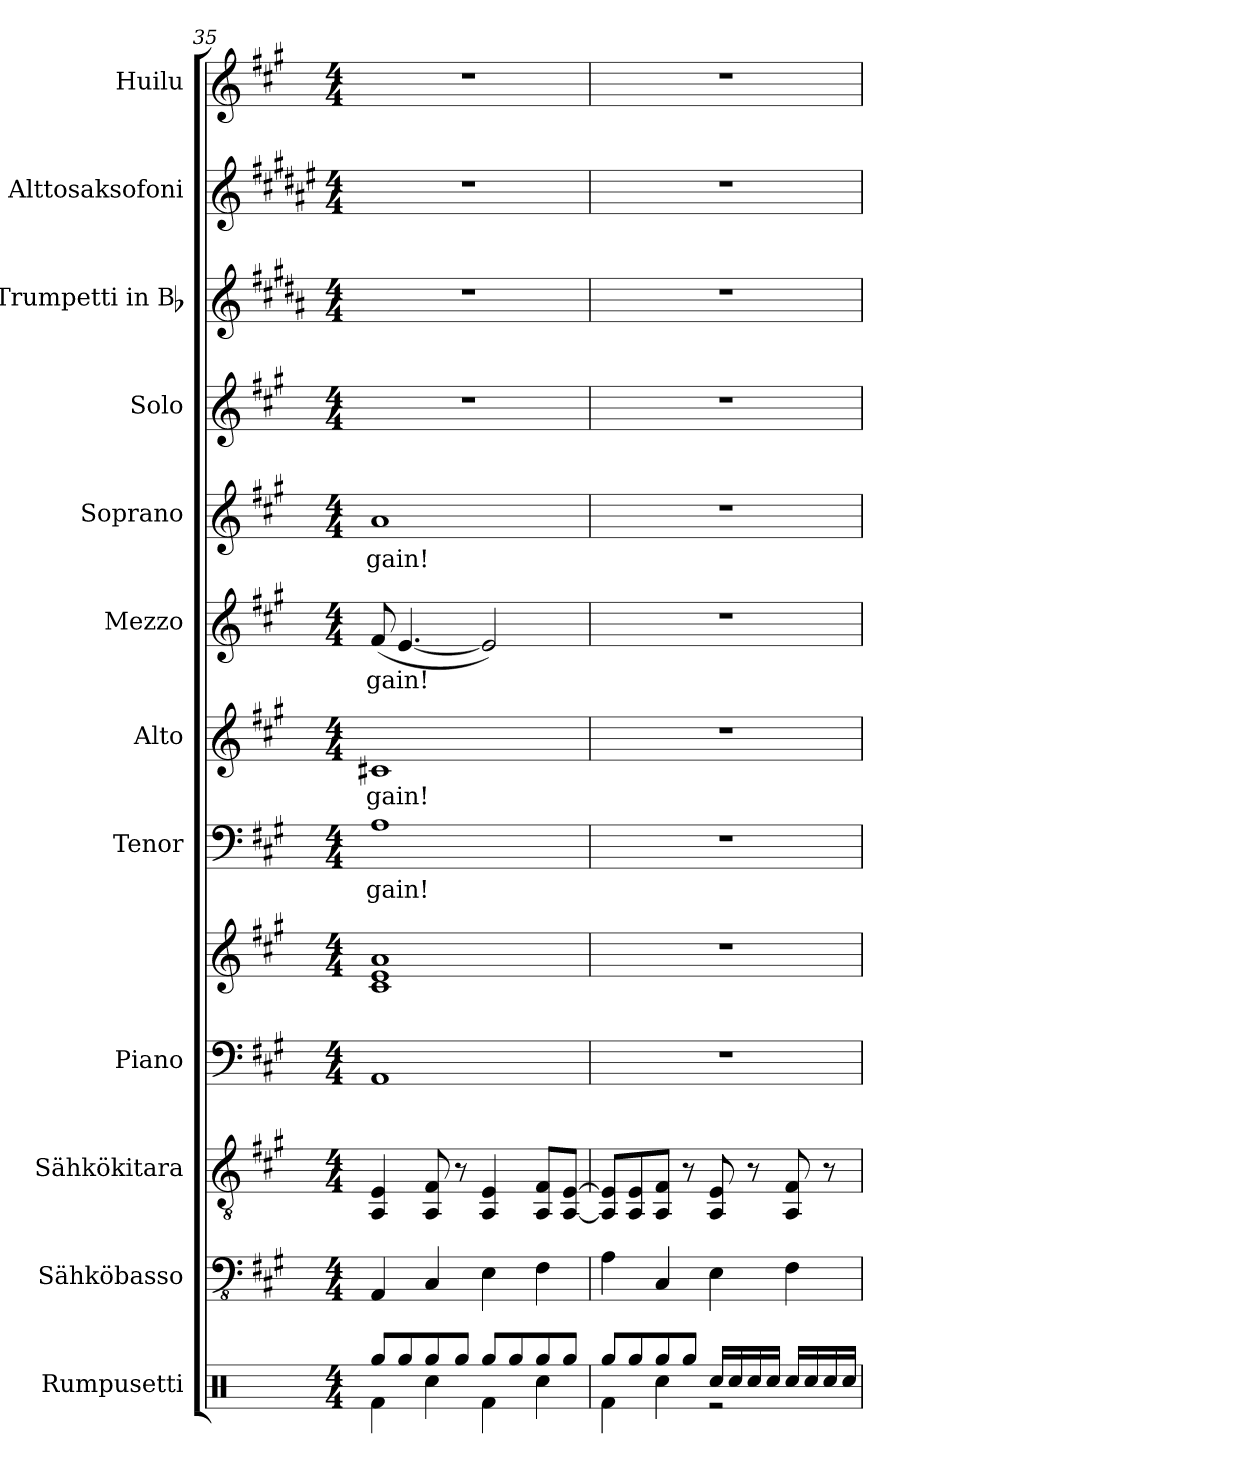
**kern	**kern	**kern	**kern	**kern	**kern	**text	**kern	**text	**kern	**text	**kern	**text	**kern	**kern	**kern	**kern
*part12	*part11	*part10	*part9	*part9	*part8	*part8	*part7	*part7	*part6	*part6	*part5	*part5	*part4	*part3	*part2	*part1
*staff13	*staff12	*staff11	*staff10	*staff9	*staff8	*staff8	*staff7	*staff7	*staff6	*staff6	*staff5	*staff5	*staff4	*staff3	*staff2	*staff1
*I"Rumpusetti	*I"Sähköbasso	*I"Sähkökitara	*I"Piano	*	*I"Tenor	*	*I"Alto	*	*I"Mezzo	*	*I"Soprano	*	*I"Solo	*I"Trumpetti in Bb	*I"Alttosaksofoni	*I"Huilu
*I'R. setti	*	*	*I'Pno.	*	*I'T.	*	*I'A.	*	*I'M.	*	*I'S.	*	*I'Solo	*I'Tpt. in Bb	*	*I'H.
!!LO:PB:g=z
*clefX	*clefFv4	*clefGv2	*clefF4	*clefG2	*clefF4	*	*clefG2	*	*clefG2	*	*clefG2	*	*clefG2	*clefG2	*clefG2	*clefG2
*	*	*	*	*	*	*	*	*	*	*	*	*	*	*ITrd1c2	*ITrd5c9	*
*k[]	*k[f#c#g#]	*k[f#c#g#]	*k[f#c#g#]	*k[f#c#g#]	*k[f#c#g#]	*	*k[f#c#g#]	*	*k[f#c#g#]	*	*k[f#c#g#]	*	*k[f#c#g#]	*k[f#c#g#]	*k[f#c#g#]	*k[f#c#g#]
*M4/4	*M4/4	*M4/4	*M4/4	*M4/4	*M4/4	*	*M4/4	*	*M4/4	*	*M4/4	*	*M4/4	*M4/4	*M4/4	*M4/4
=35	=35	=35	=35	=35	=35	=35	=35	=35	=35	=35	=35	=35	=35	=35	=35	=35
*^	*	*	*	*	*	*	*	*	*	*	*	*	*	*	*	*
!	!	!	!	!	!	!	!LO:LY:b	!	!LO:LY:b	!	!LO:LY:b	!	!LO:LY:b	!	!	!	!
8Rgg/L	4Rf\	4AAA/	4AA/ 4E/	1AA	1c# 1e 1a	1A	-gain!	1c#X	-gain!	(8f#/	-gain!	1a	-gain!	1r	1r	1r	1r
8Rgg/	.	.	.	.	.	.	.	.	.	[4.e/	.	.	.	.	.	.	.
8Rgg/	4Rcc\	4CC#/	8AA/ 8F#/	.	.	.	.	.	.	.	.	.	.	.	.	.	.
8Rgg/J	.	.	8r	.	.	.	.	.	.	.	.	.	.	.	.	.	.
8Rgg/L	4Rf\	4EE\	4AA/ 4E/	.	.	.	.	.	.	2e/])	.	.	.	.	.	.	.
8Rgg/	.	.	.	.	.	.	.	.	.	.	.	.	.	.	.	.	.
8Rgg/	4Rcc\	4FF#\	8AA/ 8F#/L	.	.	.	.	.	.	.	.	.	.	.	.	.	.
8Rgg/J	.	.	[8AA/ [8E/J	.	.	.	.	.	.	.	.	.	.	.	.	.	.
=36	=36	=36	=36	=36	=36	=36	=36	=36	=36	=36	=36	=36	=36	=36	=36	=36	=36
8Rgg/L	4Rf\	4AA\	8AA/] 8E/]L	1r	1r	1r	.	1r	.	1r	.	1r	.	1r	1r	1r	1r
8Rgg/	.	.	8AA/ 8E/	.	.	.	.	.	.	.	.	.	.	.	.	.	.
8Rgg/	4Rcc\	4CC#/	8AA/ 8F#/J	.	.	.	.	.	.	.	.	.	.	.	.	.	.
8Rgg/J	.	.	8r	.	.	.	.	.	.	.	.	.	.	.	.	.	.
16Rcc/LL	2r	4EE\	8AA/ 8E/	.	.	.	.	.	.	.	.	.	.	.	.	.	.
16Rcc/	.	.	.	.	.	.	.	.	.	.	.	.	.	.	.	.	.
16Rcc/	.	.	8r	.	.	.	.	.	.	.	.	.	.	.	.	.	.
16Rcc/JJ	.	.	.	.	.	.	.	.	.	.	.	.	.	.	.	.	.
16Rcc/LL	.	4FF#\	8AA/ 8F#/	.	.	.	.	.	.	.	.	.	.	.	.	.	.
16Rcc/	.	.	.	.	.	.	.	.	.	.	.	.	.	.	.	.	.
16Rcc/	.	.	8r	.	.	.	.	.	.	.	.	.	.	.	.	.	.
16Rcc/JJ	.	.	.	.	.	.	.	.	.	.	.	.	.	.	.	.	.
*v	*v	*	*	*	*	*	*	*	*	*	*	*	*	*	*	*	*
=	=	=	=	=	=	=	=	=	=	=	=	=	=	=	=	=
*-	*-	*-	*-	*-	*-	*-	*-	*-	*-	*-	*-	*-	*-	*-	*-	*-
